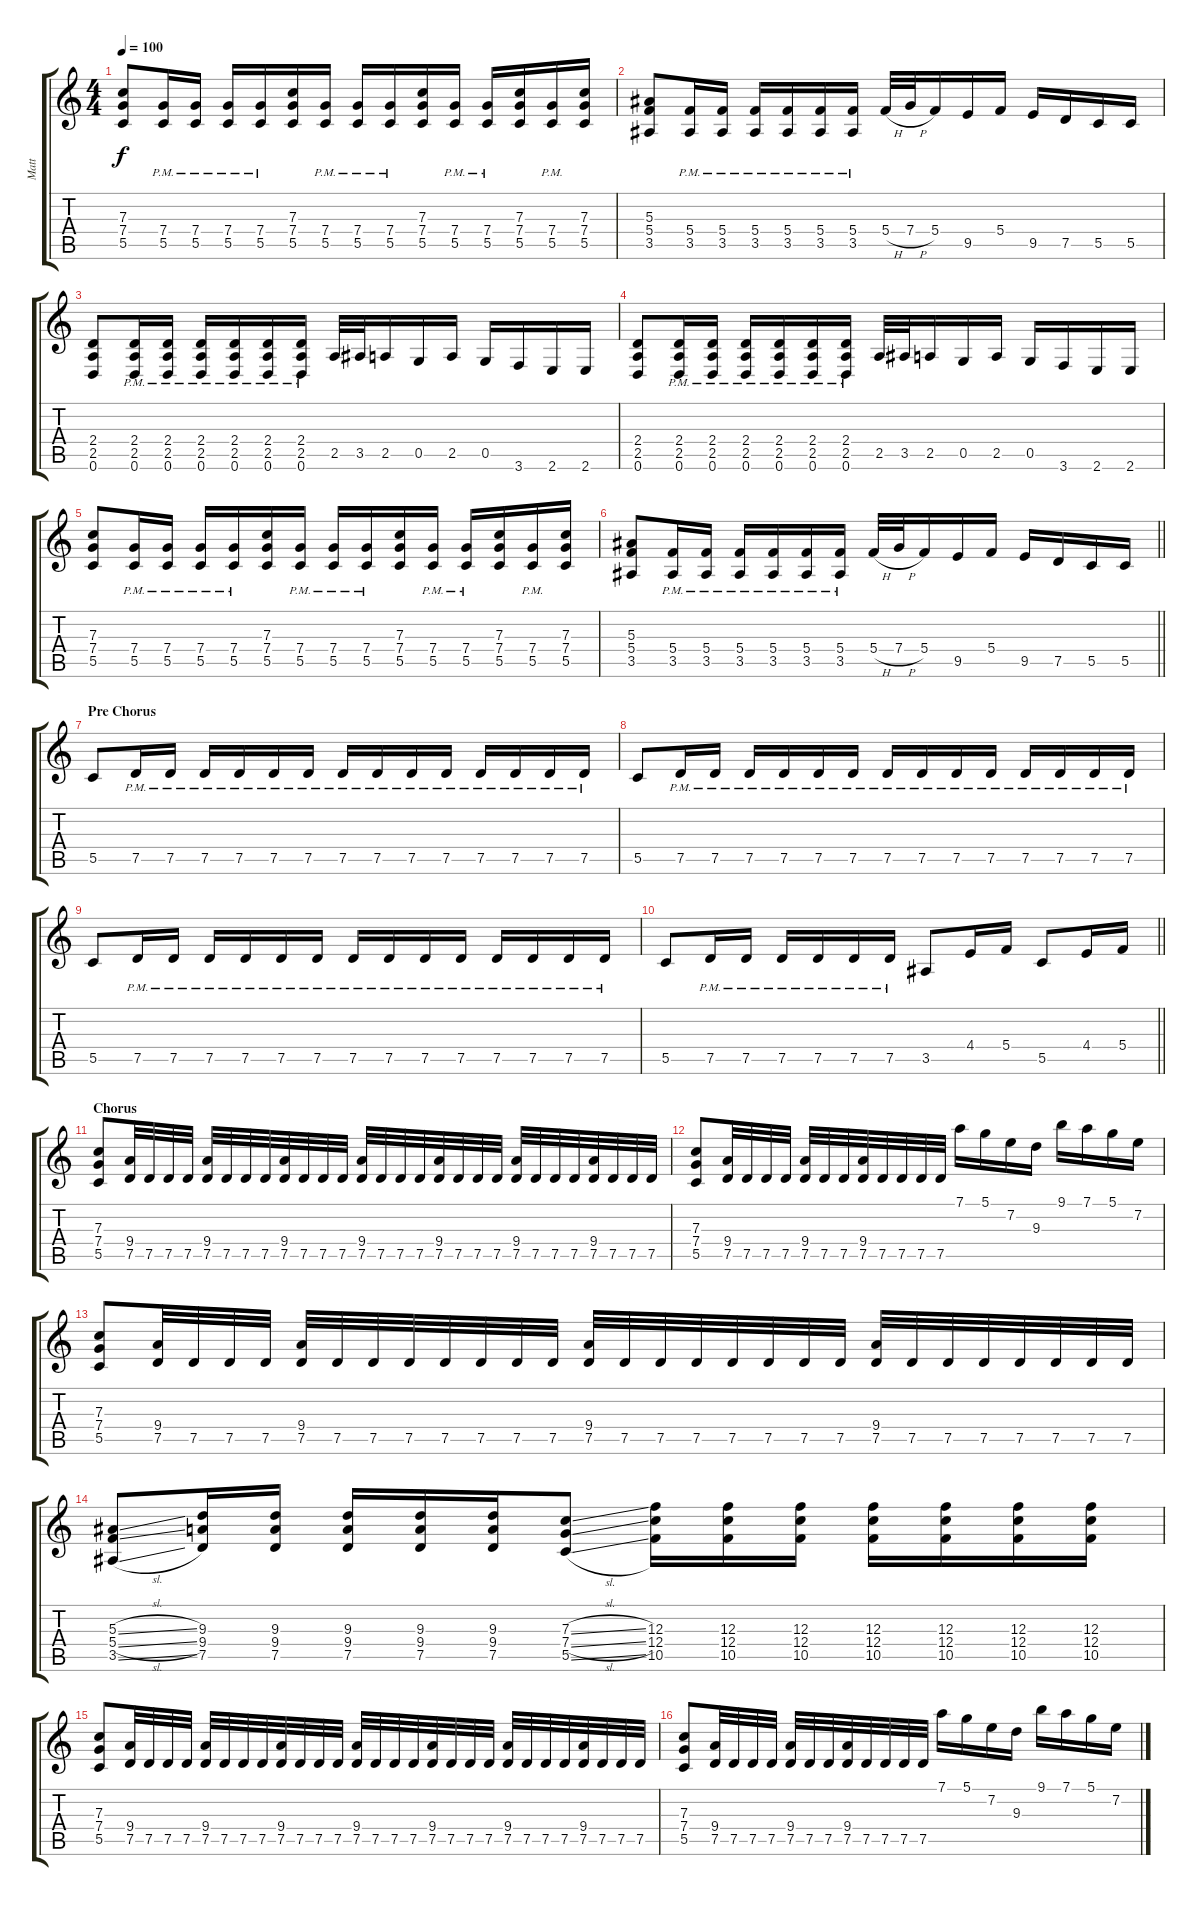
\track ("Matt" "Matt") {instrument distortionguitar}
\staff {score tabs}
\tuning (D4 A3 F3 C3 G2 D2) {hide}
\ts (4 4)
\tempo 100
\clef g2
\ks c
(7.3 7.4 5.5).8{dy f} (7.4{pm} 5.5{pm}).16 (7.4{pm} 5.5{pm}).16 (7.4{pm} 5.5{pm}).16 (7.4{pm} 5.5{pm}).16 (7.3 7.4 5.5).16 (7.4{pm} 5.5{pm}).16 (7.4{pm} 5.5{pm}).16 (7.4{pm} 5.5{pm}).16 (7.3 7.4 5.5).16 (7.4{pm} 5.5{pm}).16 (7.4{pm} 5.5{pm}).16 (7.3 7.4 5.5).16 (7.4{pm} 5.5{pm}).16 (7.3 7.4 5.5).16 |
(5.3 5.4 3.5).8 (5.4{pm} 3.5{pm}).16 (5.4{pm} 3.5{pm}).16 (5.4{pm} 3.5{pm}).16 (5.4{pm} 3.5{pm}).16 (5.4{pm} 3.5{pm}).16 (5.4{pm} 3.5{pm}).16 5.4{h}.32 7.4{h}.32 5.4.16 9.5.16 5.4.16 9.5.16 7.5.16 5.5.16 5.5.16 |
(2.4 2.5 0.6).8 (2.4{pm} 2.5{pm} 0.6{pm}).16 (2.4{pm} 2.5{pm} 0.6{pm}).16 (2.4{pm} 2.5{pm} 0.6{pm}).16 (2.4{pm} 2.5{pm} 0.6{pm}).16 (2.4{pm} 2.5{pm} 0.6{pm}).16 (2.4{pm} 2.5{pm} 0.6{pm}).16 2.5.32 3.5.32 2.5.16 0.5.16 2.5.16 0.5.16 3.6.16 2.6.16 2.6.16 |
(2.4 2.5 0.6).8 (2.4{pm} 2.5{pm} 0.6{pm}).16 (2.4{pm} 2.5{pm} 0.6{pm}).16 (2.4{pm} 2.5{pm} 0.6{pm}).16 (2.4{pm} 2.5{pm} 0.6{pm}).16 (2.4{pm} 2.5{pm} 0.6{pm}).16 (2.4{pm} 2.5{pm} 0.6{pm}).16 2.5.32 3.5.32 2.5.16 0.5.16 2.5.16 0.5.16 3.6.16 2.6.16 2.6.16 |
(7.3 7.4 5.5).8 (7.4{pm} 5.5{pm}).16 (7.4{pm} 5.5{pm}).16 (7.4{pm} 5.5{pm}).16 (7.4{pm} 5.5{pm}).16 (7.3 7.4 5.5).16 (7.4{pm} 5.5{pm}).16 (7.4{pm} 5.5{pm}).16 (7.4{pm} 5.5{pm}).16 (7.3 7.4 5.5).16 (7.4{pm} 5.5{pm}).16 (7.4{pm} 5.5{pm}).16 (7.3 7.4 5.5).16 (7.4{pm} 5.5{pm}).16 (7.3 7.4 5.5).16 |
\barLineRight lightlight
(5.3 5.4 3.5).8 (5.4{pm} 3.5{pm}).16 (5.4{pm} 3.5{pm}).16 (5.4{pm} 3.5{pm}).16 (5.4{pm} 3.5{pm}).16 (5.4{pm} 3.5{pm}).16 (5.4{pm} 3.5{pm}).16 5.4{h}.32 7.4{h}.32 5.4.16 9.5.16 5.4.16 9.5.16 7.5.16 5.5.16 5.5.16 |
\section ("" "Pre Chorus")
5.5.8 7.5{pm}.16 7.5{pm}.16 7.5{pm}.16 7.5{pm}.16 7.5{pm}.16 7.5{pm}.16 7.5{pm}.16 7.5{pm}.16 7.5{pm}.16 7.5{pm}.16 7.5{pm}.16 7.5{pm}.16 7.5{pm}.16 7.5{pm}.16 |
5.5.8 7.5{pm}.16 7.5{pm}.16 7.5{pm}.16 7.5{pm}.16 7.5{pm}.16 7.5{pm}.16 7.5{pm}.16 7.5{pm}.16 7.5{pm}.16 7.5{pm}.16 7.5{pm}.16 7.5{pm}.16 7.5{pm}.16 7.5{pm}.16 |
5.5.8 7.5{pm}.16 7.5{pm}.16 7.5{pm}.16 7.5{pm}.16 7.5{pm}.16 7.5{pm}.16 7.5{pm}.16 7.5{pm}.16 7.5{pm}.16 7.5{pm}.16 7.5{pm}.16 7.5{pm}.16 7.5{pm}.16 7.5{pm}.16 |
\barLineRight lightlight
5.5.8 7.5{pm}.16 7.5{pm}.16 7.5{pm}.16 7.5{pm}.16 7.5{pm}.16 7.5{pm}.16 3.5.8 4.4.16 5.4.16 5.5.8 4.4.16 5.4.16 |
\section ("" "Chorus")
(7.3 7.4 5.5).8 (9.4 7.5).32 7.5.32 7.5.32 7.5.32 (9.4 7.5).32 7.5.32 7.5.32 7.5.32 (9.4 7.5).32 7.5.32 7.5.32 7.5.32 (9.4 7.5).32 7.5.32 7.5.32 7.5.32 (9.4 7.5).32 7.5.32 7.5.32 7.5.32 (9.4 7.5).32 7.5.32 7.5.32 7.5.32 (9.4 7.5).32 7.5.32 7.5.32 7.5.32 |
(7.3 7.4 5.5).8 (9.4 7.5).32 7.5.32 7.5.32 7.5.32 (9.4 7.5).32 7.5.32 7.5.32 (9.4 7.5).32 7.5.32 7.5.32 7.5.32 7.5.32 7.1.16 5.1.16 7.2.16 9.3.16 9.1.16 7.1.16 5.1.16 7.2.16 |
(7.3 7.4 5.5).8 (9.4 7.5).32 7.5.32 7.5.32 7.5.32 (9.4 7.5).32 7.5.32 7.5.32 7.5.32 7.5.32 7.5.32 7.5.32 7.5.32 (9.4 7.5).32 7.5.32 7.5.32 7.5.32 7.5.32 7.5.32 7.5.32 7.5.32 (9.4 7.5).32 7.5.32 7.5.32 7.5.32 7.5.32 7.5.32 7.5.32 7.5.32 |
(5.3{sl} 5.4{sl} 3.5{sl}).8 (9.3 9.4 7.5).16 (9.3 9.4 7.5).16 (9.3 9.4 7.5).16 (9.3 9.4 7.5).16 (9.3 9.4 7.5).16 (7.3{sl} 7.4{sl} 5.5{sl}).8 (12.3 12.4 10.5).16 (12.3 12.4 10.5).16 (12.3 12.4 10.5).16 (12.3 12.4 10.5).16 (12.3 12.4 10.5).16 (12.3 12.4 10.5).16 (12.3 12.4 10.5).16 |
(7.3 7.4 5.5).8 (9.4 7.5).32 7.5.32 7.5.32 7.5.32 (9.4 7.5).32 7.5.32 7.5.32 7.5.32 (9.4 7.5).32 7.5.32 7.5.32 7.5.32 (9.4 7.5).32 7.5.32 7.5.32 7.5.32 (9.4 7.5).32 7.5.32 7.5.32 7.5.32 (9.4 7.5).32 7.5.32 7.5.32 7.5.32 (9.4 7.5).32 7.5.32 7.5.32 7.5.32 |
(7.3 7.4 5.5).8 (9.4 7.5).32 7.5.32 7.5.32 7.5.32 (9.4 7.5).32 7.5.32 7.5.32 (9.4 7.5).32 7.5.32 7.5.32 7.5.32 7.5.32 7.1.16 5.1.16 7.2.16 9.3.16 9.1.16 7.1.16 5.1.16 7.2.16
